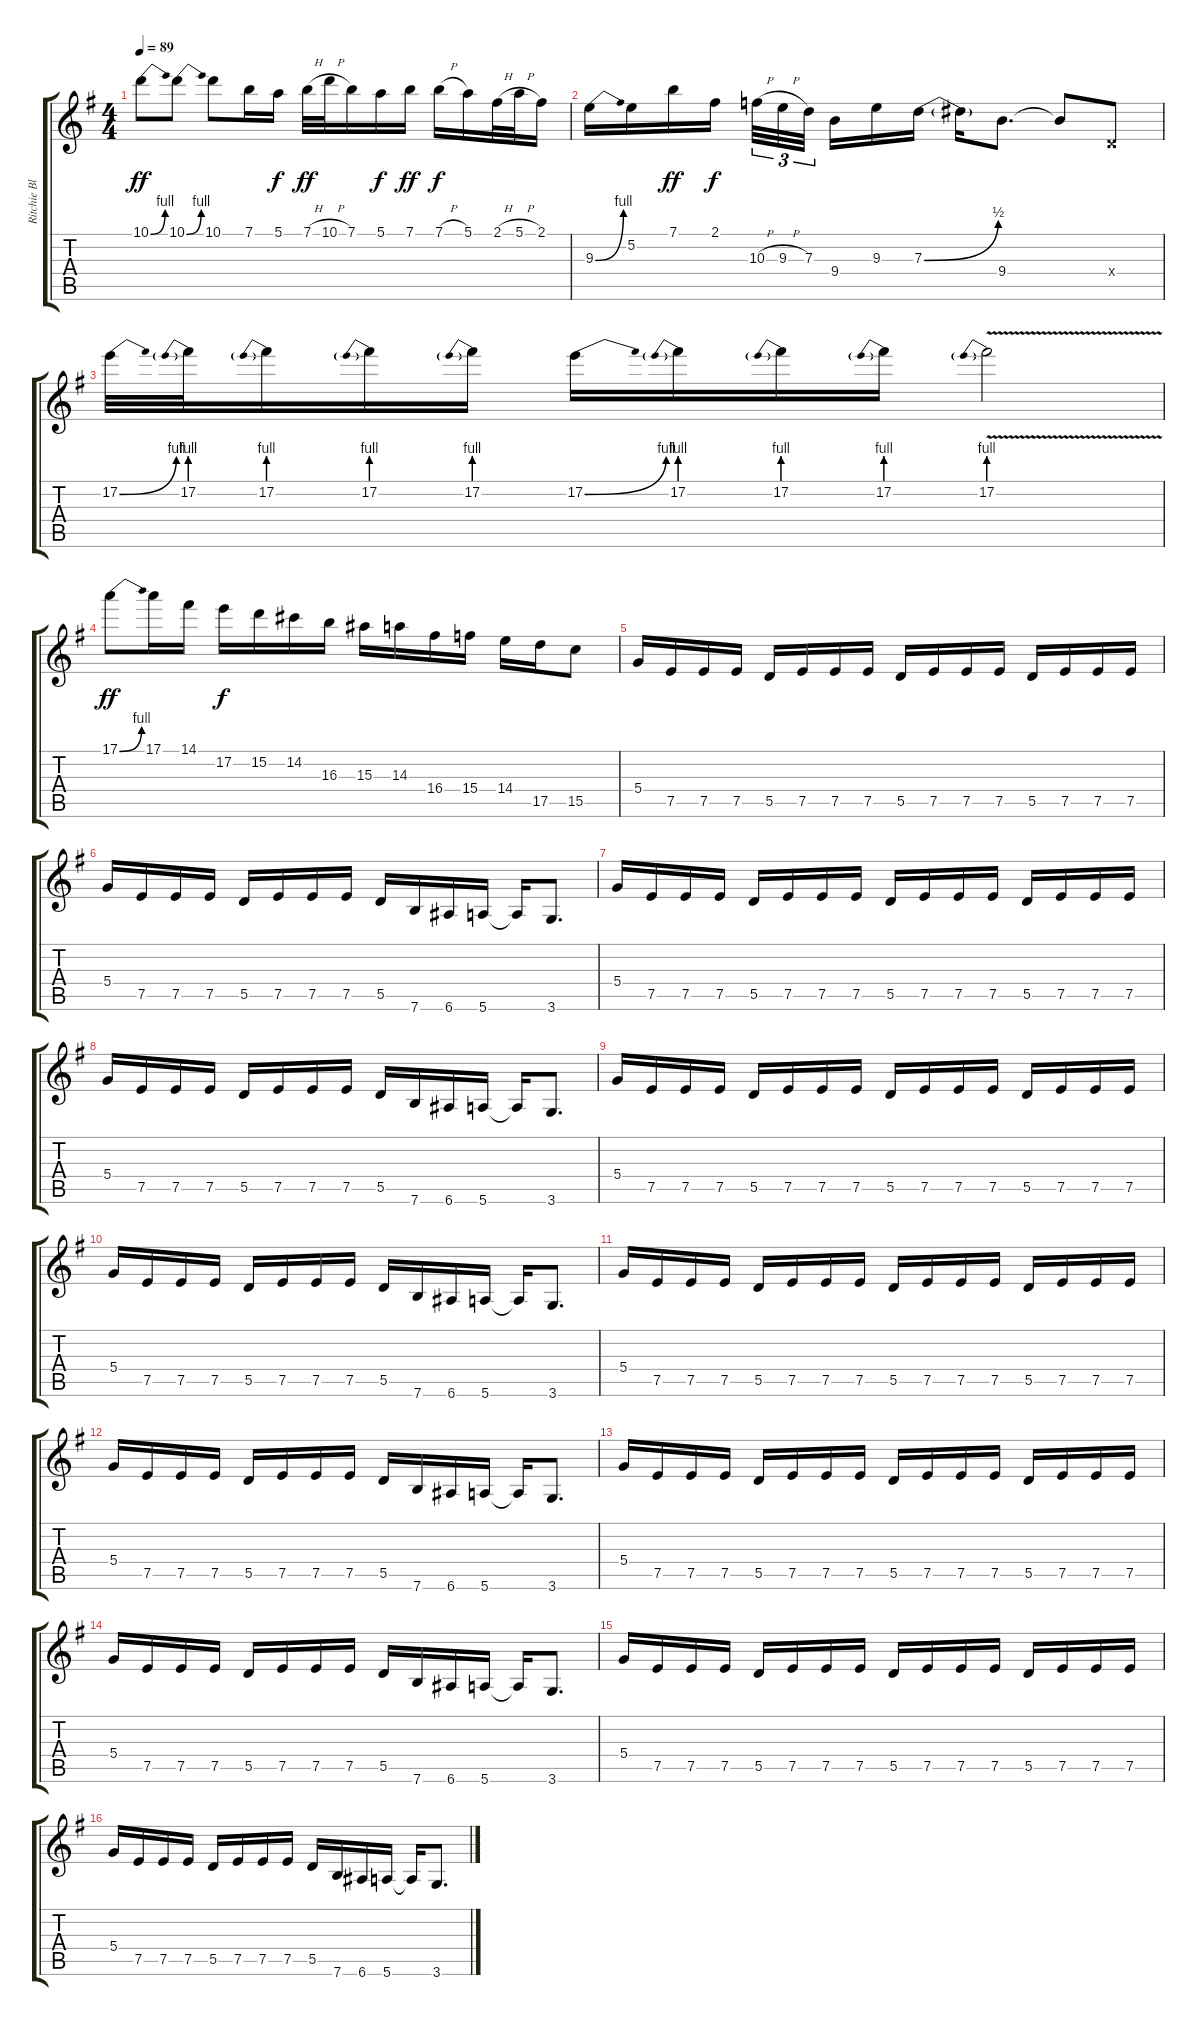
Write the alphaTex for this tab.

\track ("Ritchie Blackmore" "Ritchie Bl") {instrument overdrivenguitar}
\staff {score tabs}
\tuning (E4 B3 G3 D3 A2 E2) {hide}
\ts (4 4)
\tempo 89
\clef g2
\ks eminor
10.1{be (bend 0 0 60 4)}.8{dy ff} 10.1{be (bend 0 0 60 4)}.8 10.1.8 7.1.16 5.1.16{dy f} 7.1{h}.32{dy ff} 10.1{h}.32 7.1.16 5.1.16{dy f} 7.1.16{dy ff} 7.1{h}.16{dy f} 5.1.16 2.1{h}.32 5.1{h}.32 2.1.16 |
9.3{be (bend 0 0 60 4)}.16 5.2.16 7.1.16{dy ff} 2.1.16{dy f} 10.3{h}.32{tu (3 2)} 9.3{h}.32{tu (3 2)} 7.3.32{tu (3 2) beam splitsecondary} 9.4.16 9.3.16 7.3{be (bend 0 0 60 2)}.16 7.3{t}.16 9.4.8{d} 9.4{t}.8 0.4{x}.8 |
17.2{be (bend 0 0 60 4)}.32 17.2{be (prebend 0 4 60 4)}.32 17.2{be (prebend 0 4 60 4)}.16 17.2{be (prebend 0 4 60 4)}.16 17.2{be (prebend 0 4 60 4)}.16 17.2{be (bend 0 0 60 4)}.16 17.2{be (prebend 0 4 60 4)}.16 17.2{be (prebend 0 4 60 4)}.16 17.2{be (prebend 0 4 60 4)}.16 17.2{be (prebend 0 4 60 4) v}.2 |
17.1{be (bend 0 0 60 4)}.8{dy ff} 17.1.16 14.1.16 17.2.16{dy f} 15.2.16 14.2.16 16.3.16 15.3.16 14.3.16 16.4.16 15.4.16 14.4.16 17.5.16 15.5.8 |
5.4.16{volume 13} 7.5.16 7.5.16 7.5.16 5.5.16 7.5.16 7.5.16 7.5.16 5.5.16 7.5.16 7.5.16 7.5.16 5.5.16 7.5.16 7.5.16 7.5.16 |
5.4.16 7.5.16 7.5.16 7.5.16 5.5.16 7.5.16 7.5.16 7.5.16 5.5.16 7.6.16 6.6.16 5.6.16 5.6{t}.16 3.6.8{d} |
5.4.16 7.5.16 7.5.16 7.5.16 5.5.16 7.5.16 7.5.16 7.5.16 5.5.16 7.5.16 7.5.16 7.5.16 5.5.16 7.5.16 7.5.16 7.5.16 |
5.4.16 7.5.16 7.5.16 7.5.16 5.5.16 7.5.16 7.5.16 7.5.16 5.5.16 7.6.16 6.6.16 5.6.16 5.6{t}.16 3.6.8{d} |
5.4.16 7.5.16 7.5.16 7.5.16 5.5.16 7.5.16 7.5.16 7.5.16 5.5.16 7.5.16 7.5.16 7.5.16 5.5.16 7.5.16 7.5.16 7.5.16 |
5.4.16 7.5.16 7.5.16 7.5.16 5.5.16 7.5.16 7.5.16 7.5.16 5.5.16 7.6.16 6.6.16 5.6.16 5.6{t}.16 3.6.8{d} |
5.4.16 7.5.16 7.5.16 7.5.16 5.5.16 7.5.16 7.5.16 7.5.16 5.5.16 7.5.16 7.5.16 7.5.16 5.5.16 7.5.16 7.5.16 7.5.16 |
5.4.16 7.5.16 7.5.16 7.5.16 5.5.16 7.5.16 7.5.16 7.5.16 5.5.16 7.6.16 6.6.16 5.6.16 5.6{t}.16 3.6.8{d} |
5.4.16 7.5.16 7.5.16 7.5.16 5.5.16 7.5.16 7.5.16 7.5.16 5.5.16 7.5.16 7.5.16 7.5.16 5.5.16 7.5.16 7.5.16 7.5.16 |
5.4.16 7.5.16 7.5.16 7.5.16 5.5.16 7.5.16 7.5.16 7.5.16 5.5.16 7.6.16 6.6.16 5.6.16 5.6{t}.16 3.6.8{d} |
5.4.16 7.5.16 7.5.16 7.5.16 5.5.16 7.5.16 7.5.16 7.5.16 5.5.16 7.5.16 7.5.16 7.5.16 5.5.16 7.5.16 7.5.16 7.5.16 |
5.4.16 7.5.16 7.5.16 7.5.16 5.5.16 7.5.16 7.5.16 7.5.16 5.5.16 7.6.16 6.6.16 5.6.16 5.6{t}.16 3.6.8{d}
